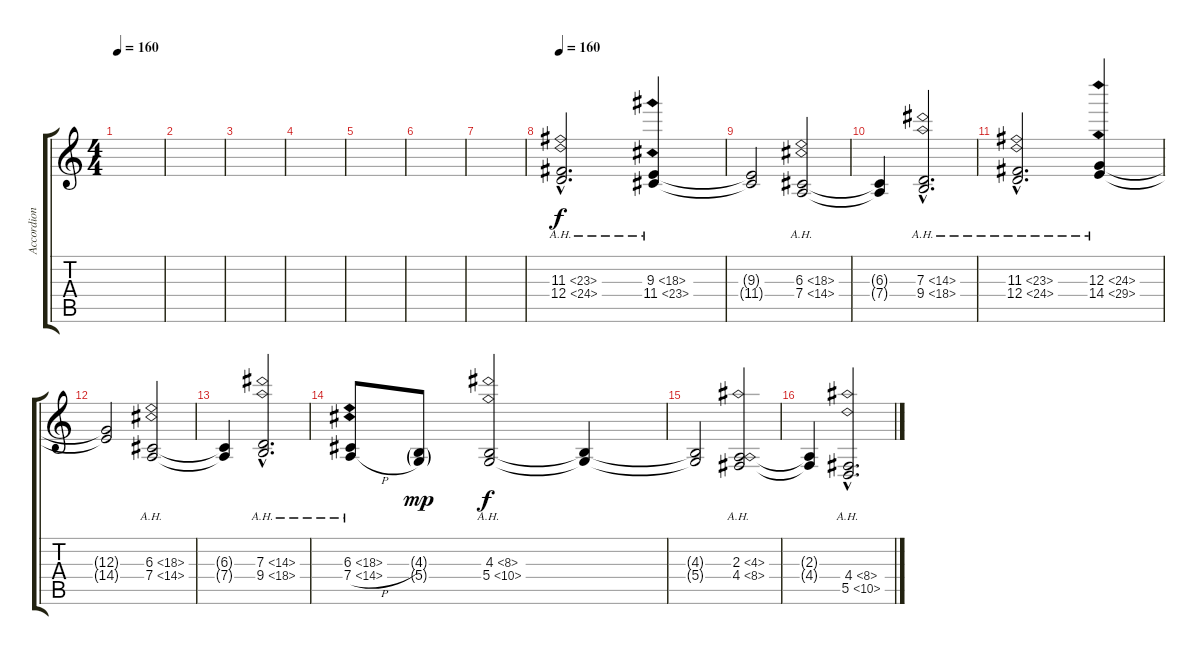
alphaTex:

\track ("Accordion" "Accordion") {instrument accordion}
\staff {score tabs}
\tuning (E4 B3 G3 D3 A2 E2) {hide}
\ts (4 4)
\tempo 160
\clef g2
\ks c
|
|
|
|
|
|
|
\tempo 160
(11.3{ah 12 hac} 12.4{ah 12 hac}).2{d} (9.3{ah 9} 11.4{ah 12}).4 |
(9.3{t} 11.4{t}).2 (6.3{ah 12} 7.4{ah 7}).2 |
(6.3{t} 7.4{t}).4 (7.3{ah 7 hac} 9.4{ah 9 hac}).2{d} |
(11.3{ah 12 hac} 12.4{ah 12 hac}).2{d} (12.3{ah 12} 14.4{ah 15}).4 |
(12.3{t} 14.4{t}).2 (6.3{ah 12} 7.4{ah 7}).2 |
(6.3{t} 7.4{t}).4 (7.3{ah 7 hac} 9.4{ah 9 hac}).2{d} |
(6.3{ah 12 h} 7.4{ah 7 h}).8 (4.3{g} 5.4{g}).8{dy mp} (4.3{ah 4} 5.4{ah 5}).2{dy f} (4.3{t} 5.4{t}).4 |
(4.3{t} 5.4{t}).2 (2.3{ah 2} 4.4{ah 4}).2 |
(2.3{t} 4.4{t}).4 (4.4{ah 4 hac} 5.5{ah 5 hac}).2{d}
